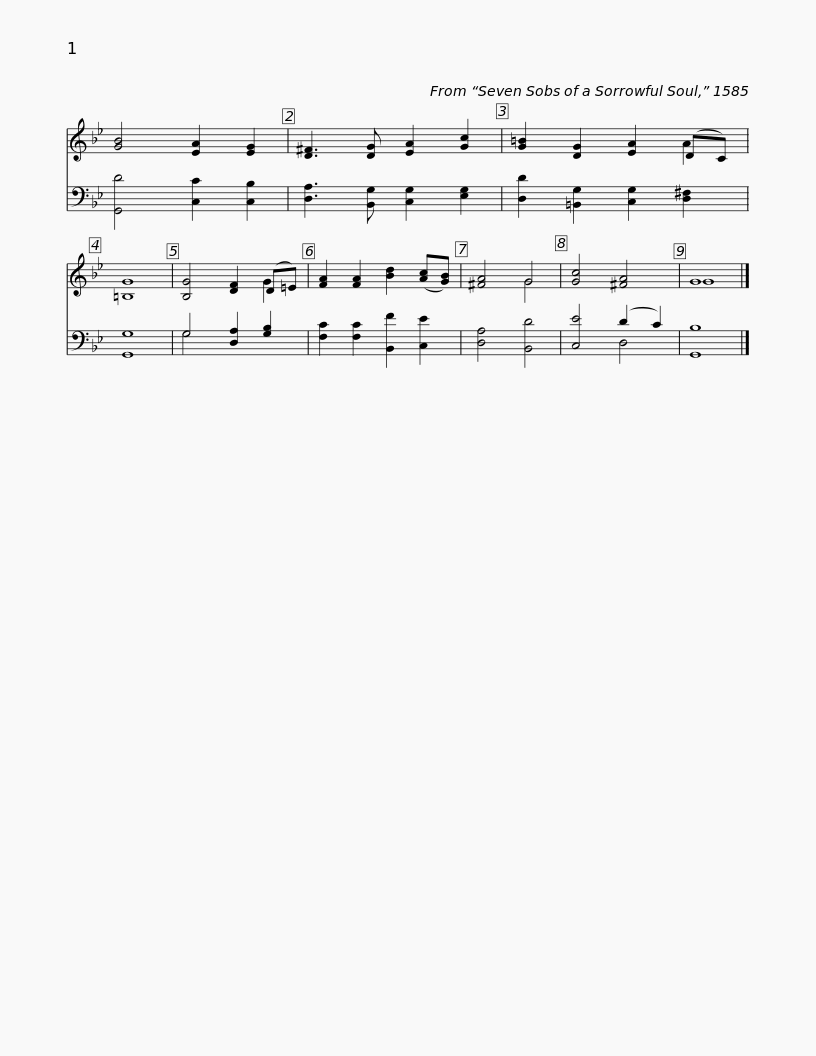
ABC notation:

X:1
%%score ( 1 2 ) ( 3 4 )
L:1/8
M:none
I:linebreak $
K:Bb
V:1 treble
V:2 treble
V:3 bass
V:4 bass
V:1
 [GB]4 [EA]2 [EG]2 | [D^F]3 [DG] [EA]2 [Gc]2 | [G=B]2 [DG]2 [EA]2 (DC) | [=B,G]8 | [B,G]4 [DF]2 (D=E) | %5
 [FA]2 [FA]2 [Bd]2 ([Ac][GB]) | [^FA]4 G4 |$ [Gc]4 [^FA]4 | G8 |] %9
V:2
 x8 | x8 | x6 A2 | x8 | x6 G2 | %5
 x8 | x4 G4 |$ x8 | G8 |] %9
V:3
 [G,,D]4 [C,C]2 [C,B,]2 | [D,A,]3 [B,,G,] [C,G,]2 [E,G,]2 | [D,D]2 [=B,,G,]2 [C,G,]2 [D,^F,]2 | [G,,G,]8 | G,4 [D,A,]2 [G,B,]2 | %5
 [F,C]2 [F,C]2 [B,,F]2 [C,E]2 | [D,A,]4 [B,,D]4 |$ [C,E]4 (D2 C2) | [G,,B,]8 |] %9
V:4
 x8 | x8 | x8 | x8 | G,4 x4 | %5
 x8 | x8 |$ x4 D,4 | x8 |] %9
